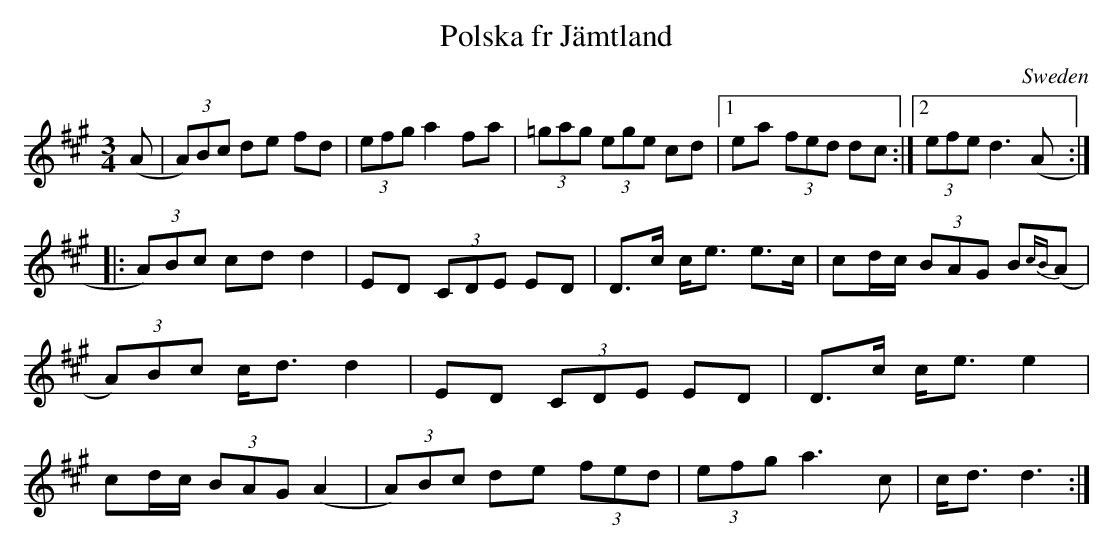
X:1
T:Polska fr J\"amtland
O:Sweden
M:3/4
K:DLydian
(A|\
(3A)Bc de fd|(3efg a2fa|(3=gag (3ege cd\
|1 ea (3fed dc :|2 (3efe d3 (A::
(3A)Bc cd d2|ED (3CDE ED|\
D>c c<e e>c|cd/c/ (3BAG B{cB}(A|\
(3A)Bc c<d d2|ED (3CDE ED|\
D>c c<e e2|cd/c/ (3BAG (A2|\
(3A)Bc de (3fed|(3efg a3c|c<d d3:|
